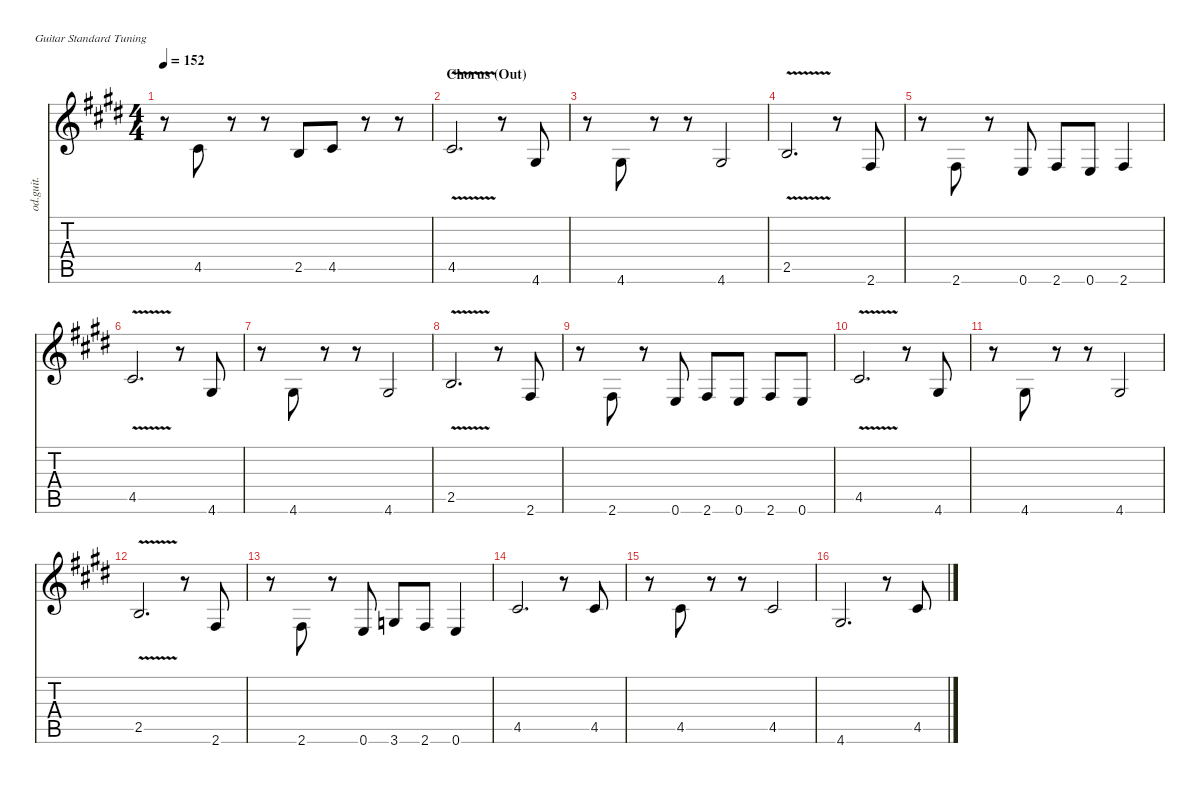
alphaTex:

\defaultSystemsLayout 4
\hideDynamics
\bracketExtendMode nobrackets
\otherSystemsTrackNameOrientation horizontal
\track ("Guitar (Distortion)" "od.guit.") {instrument overdrivenguitar}
\staff {score tabs}
\tuning (E4 B3 G3 D3 A2 E2)
\ts (4 4)
\tempo 152
\clef g2
\ks c#minor
r.8{dy f beam Down} 4.5{acc #}.8{beam Up} r.8{beam Up} r.8{beam Up} 2.5{acc forcenatural}.8{beam Up} 4.5{acc #}.8{beam Up} r.8{beam Up} r.8{beam Up} |
\section ("" "Chorus (Out)")
4.5{v acc #}.2{d beam Up} r.8{beam Up} 4.6{acc #}.8{beam Up} |
r.8{beam Down} 4.6{acc #}.8{beam Up} r.8{beam Up} r.8{beam Up} 4.6{acc #}.2{beam Up} |
2.5{v acc forcenatural}.2{d beam Up} r.8{beam Up} 2.6{acc #}.8{beam Up} |
r.8{beam Down} 2.6{acc #}.8{beam Up} r.8{beam Up} 0.6{acc forcenatural}.8{beam Up} 2.6{acc #}.8{beam Up} 0.6{acc forcenatural}.8{beam Up} 2.6{acc #}.4{beam Up} |
4.5{v acc #}.2{d beam Up} r.8{beam Up} 4.6{acc #}.8{beam Up} |
r.8{beam Down} 4.6{acc #}.8{beam Up} r.8{beam Up} r.8{beam Up} 4.6{acc #}.2{beam Up} |
2.5{v acc forcenatural}.2{d beam Up} r.8{beam Up} 2.6{acc #}.8{beam Up} |
r.8{beam Down} 2.6{acc #}.8{beam Up} r.8{beam Up} 0.6{acc forcenatural}.8{beam Up} 2.6{acc #}.8{beam Up} 0.6{acc forcenatural}.8{beam Up} 2.6{acc #}.8{beam Up} 0.6{acc forcenatural}.8{beam Up} |
4.5{v acc #}.2{d beam Up} r.8{beam Up} 4.6{acc #}.8{beam Up} |
r.8{beam Down} 4.6{acc #}.8{beam Up} r.8{beam Up} r.8{beam Up} 4.6{acc #}.2{beam Up} |
2.5{v acc forcenatural}.2{d beam Up} r.8{beam Up} 2.6{acc #}.8{beam Up} |
r.8{beam Down} 2.6{acc #}.8{beam Up} r.8{beam Up} 0.6{acc forcenatural}.8{beam Up} 3.6{acc forcenatural}.8{beam Up} 2.6{acc #}.8{beam Up} 0.6{acc forcenatural}.4{beam Up} |
4.5{acc #}.2{d beam Up} r.8{beam Up} 4.5{acc #}.8{beam Up} |
r.8{beam Down} 4.5{acc #}.8{beam Up} r.8{beam Up} r.8{beam Up} 4.5{acc #}.2{beam Up} |
4.6{acc #}.2{d beam Up} r.8{beam Up} 4.5{acc #}.8{beam Up}
